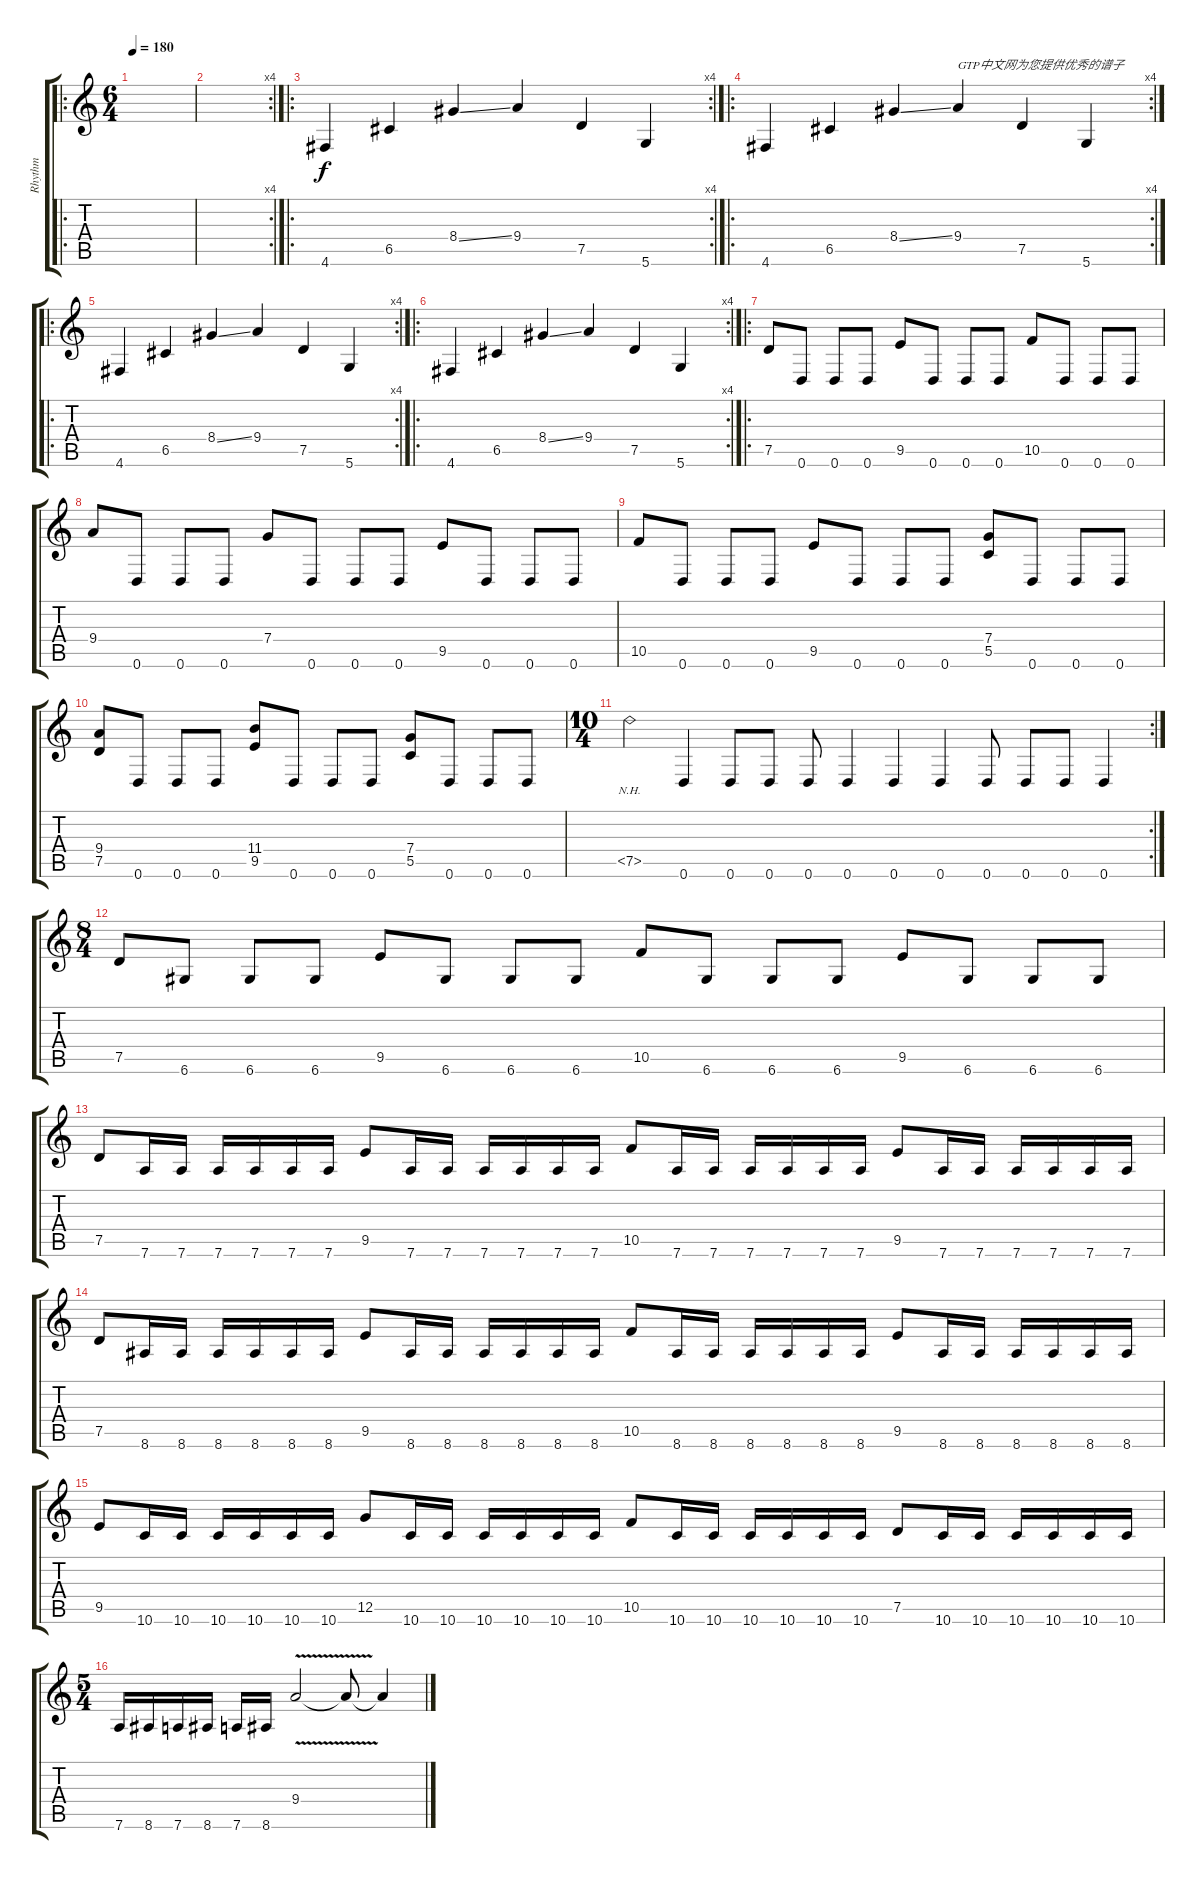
\track ("Rhythm" "Rhythm") {instrument distortionguitar}
\staff {score tabs}
\tuning (D4 A3 F3 C3 G2 D2) {hide}
\ro
\ts (6 4)
\tempo 180
\clef g2
\ks c
|
\rc 4
|
\ro
\rc 4
4.6.4 6.5.4 8.4{ss}.4 9.4.4 7.5.4 5.6.4 |
\ro
\rc 4
4.6.4 6.5.4 8.4{ss}.4 9.4.4{txt "GTP中文网为您提供优秀的谱子"} 7.5.4 5.6.4 |
\ro
\rc 4
4.6.4 6.5.4 8.4{ss}.4 9.4.4 7.5.4 5.6.4 |
\ro
\rc 4
4.6.4 6.5.4 8.4{ss}.4 9.4.4 7.5.4 5.6.4 |
\ro
7.5.8 0.6.8 0.6.8 0.6.8 9.5.8 0.6.8 0.6.8 0.6.8 10.5.8 0.6.8 0.6.8 0.6.8 |
9.4.8 0.6.8 0.6.8 0.6.8 7.4.8 0.6.8 0.6.8 0.6.8 9.5.8 0.6.8 0.6.8 0.6.8 |
10.5.8 0.6.8 0.6.8 0.6.8 9.5.8 0.6.8 0.6.8 0.6.8 (7.4 5.5).8 0.6.8 0.6.8 0.6.8 |
(9.4 7.5).8 0.6.8 0.6.8 0.6.8 (11.4 9.5).8 0.6.8 0.6.8 0.6.8 (7.4 5.5).8 0.6.8 0.6.8 0.6.8 |
\rc 2
\ts (10 4)
7.5{nh}.2 0.6.4 0.6.8 0.6.8 0.6.8 0.6.4 0.6.4 0.6.4 0.6.8 0.6.8 0.6.8 0.6.4 |
\ts (8 4)
7.5.8 6.6.8 6.6.8 6.6.8 9.5.8 6.6.8 6.6.8 6.6.8 10.5.8 6.6.8 6.6.8 6.6.8 9.5.8 6.6.8 6.6.8 6.6.8 |
7.5.8 7.6.16 7.6.16 7.6.16 7.6.16 7.6.16 7.6.16 9.5.8 7.6.16 7.6.16 7.6.16 7.6.16 7.6.16 7.6.16 10.5.8 7.6.16 7.6.16 7.6.16 7.6.16 7.6.16 7.6.16 9.5.8 7.6.16 7.6.16 7.6.16 7.6.16 7.6.16 7.6.16 |
7.5.8 8.6.16 8.6.16 8.6.16 8.6.16 8.6.16 8.6.16 9.5.8 8.6.16 8.6.16 8.6.16 8.6.16 8.6.16 8.6.16 10.5.8 8.6.16 8.6.16 8.6.16 8.6.16 8.6.16 8.6.16 9.5.8 8.6.16 8.6.16 8.6.16 8.6.16 8.6.16 8.6.16 |
9.5.8 10.6.16 10.6.16 10.6.16 10.6.16 10.6.16 10.6.16 12.5.8 10.6.16 10.6.16 10.6.16 10.6.16 10.6.16 10.6.16 10.5.8 10.6.16 10.6.16 10.6.16 10.6.16 10.6.16 10.6.16 7.5.8 10.6.16 10.6.16 10.6.16 10.6.16 10.6.16 10.6.16 |
\ts (5 4)
7.6.16 8.6.16 7.6.16 8.6.16 7.6.16 8.6.16 9.4{v}.2 9.4{t}.8 9.4{t}.4
